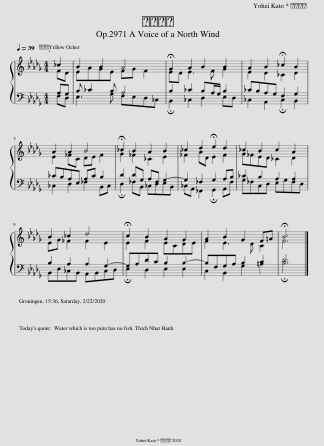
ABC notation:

X:1
%%score { ( 1 2 ) | ( 3 4 ) }
L:1/8
Q:1/4=39
M:4/4
I:linebreak $
K:Db
V:1 treble
V:2 treble
V:3 bass
V:4 bass
V:1
 FD | EAGE FG F2 | !fermata!ED E3 F G2 | E2 D2 !fermata!_C2 D2 |$ E2 _FC DE F2 | %5
 !fermata!G2 _F2 _C2 E2 | _F2 AD !fermata!E2 F2 | G_FED _C2 D2 |$ EG _F2 F2 E2 | !fermata!E2 F2 ECDE | %10
 F2 E3 D C2 | !fermata!F6 |] %12
V:2
 _c2 | B2 B2 A4 | G2 A2 B2 B2 | A2 B2 _c2 B2 |$ A2 A2 B4 | %5
 _c2 B2 A2 B2 | _c2 d2 e2 d2 | _c2 B2 c2 A2 |$ B2 _c2 d4 | c2 B2 A2 G2 | %10
 A2 B2 G2 F=A | B6 |] %12
V:3
 F,D, | E,3 G, F,E,D,_C, | !fermata!B,,2 _C,2 D,2 E,D, | _C,2 A,,2 !fermata!C,2 B,,2 |$ _C,2 D,2 _F,2 B,,C, | %5
 !fermata!D,2 _F,B,, _C,D,E,B,, | _C,A,, _F,,2 G,,2 A,,_F, | G,_F,C,D, E,G,F,D, |$ B,,E,_C,B,, A,,B,,C,D, | !fermata!E,2 D,2 E,2 E,2 | %10
 C,2 B,,2 G,2 =A,2 | !fermata!B,6 |] %12
V:4
 A,G, | B, _C2 B, A,4 | B,2 _C2 B,A,/G,/ B,2 | _CB,A,G, F,2 G,2 |$ _CB,A,E, A,C B,2 | %5
 D2 DG, A,_F, G,2- | G,2 _F,2 !fermata!G,2 A,B, | _C2 B,2 A,2 A,2 |$ B,2 A,2 A,2 G,2- | G,A,DC B,2 B,2- | %10
 B,F,G,A, B,2 C2 | D6 |] %12
